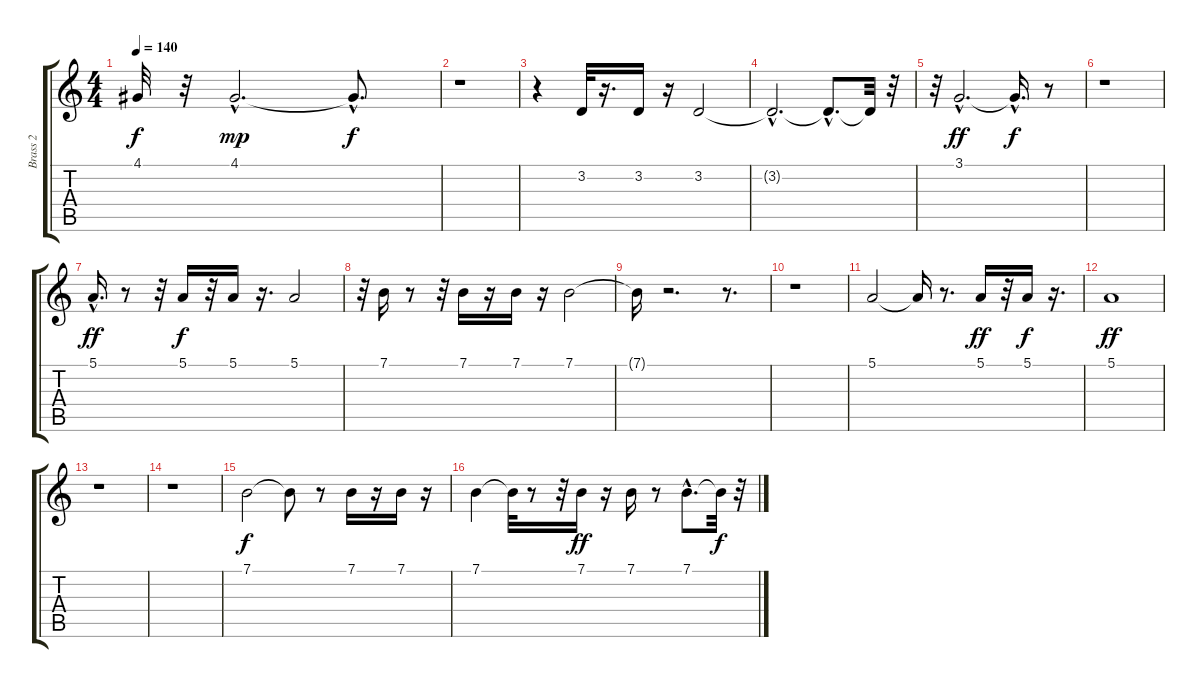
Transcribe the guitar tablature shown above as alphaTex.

\track ("Brass 2" "Brass 2") {instrument synthbrass1}
\staff {score tabs}
\tuning (E4 B3 G3 D3 A2 E2) {hide}
\ts (4 4)
\tempo 140
\clef g2
\ks c
4.1{t}.32{dy f} r.32 4.1{hac}.2{d dy mp} 4.1{hac t}.8{d dy f} |
r.1 |
r.4 3.2.32 r.16{d} 3.2.16 r.16 3.2.2 |
3.2{hac t}.2{d} 3.2{hac t}.8{d} 3.2{t}.32 r.32 |
r.32 3.1{hac}.2{d dy ff} 3.1{hac t}.16{d dy f} r.8 |
r.1 |
5.1{hac}.16{d dy ff} r.8 r.32 5.1.16{dy f} r.32 5.1.16 r.16{d} 5.1.2 |
r.32 7.1.16 r.8 r.32 7.1.16 r.16 7.1.16 r.16 7.1.2 |
7.1{t}.16 r.2{d} r.8{d} |
r.1 |
5.1.2 5.1{t}.16 r.8{d} 5.1.16{dy ff} r.32 5.1.16{dy f} r.16{d} |
5.1.1{dy ff} |
r.1 |
r.1 |
7.1.2{dy f} 7.1{t}.8 r.8 7.1.16 r.16 7.1.16 r.16 |
7.1.4 7.1{t}.32 r.8 r.32 7.1.16{dy ff} r.16 7.1.16 r.8 7.1{hac}.8{d} 7.1{t}.32{dy f} r.32
